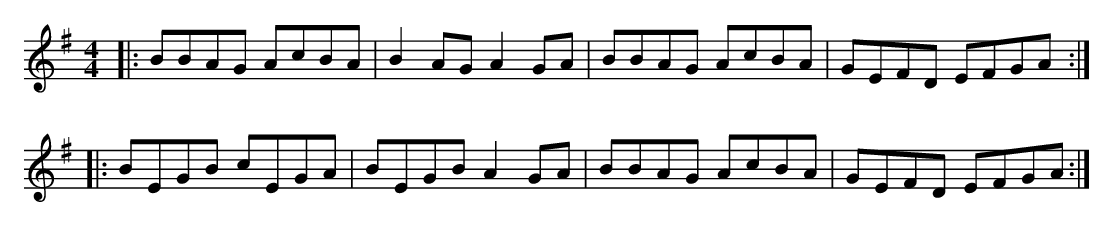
X:1
M:4/4
K:Emin
|:BBAG AcBA|B2AG A2GA|BBAG AcBA|GEFD EFGA:|
|:BEGB cEGA|BEGB A2GA|BBAG AcBA|GEFD EFGA:|
